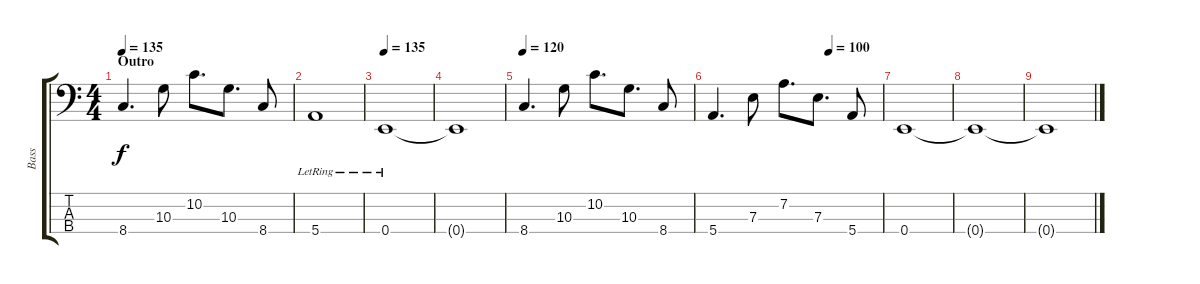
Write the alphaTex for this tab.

\track ("Bass" "Bass") {instrument acousticbass}
\staff {score tabs}
\tuning (G2 D2 A1 E1) {hide}
\ts (4 4)
\section ("" "Outro")
\tempo 135
\clef f4
\ks c
8.4.4{d dy f} 10.3.8 10.2.8{d} 10.3.8{d} 8.4.8 |
5.4{lr}.1 |
\tempo 135
0.4{lr}.1 |
0.4{t}.1 |
\tempo 120
8.4.4{d} 10.3.8 10.2.8{d} 10.3.8{d} 8.4.8 |
\tempo (100 0.6875)
5.4.4{d} 7.3.8 7.2.8{d} 7.3.8{d} 5.4.8 |
0.4.1 |
0.4{t}.1 |
0.4{t}.1
